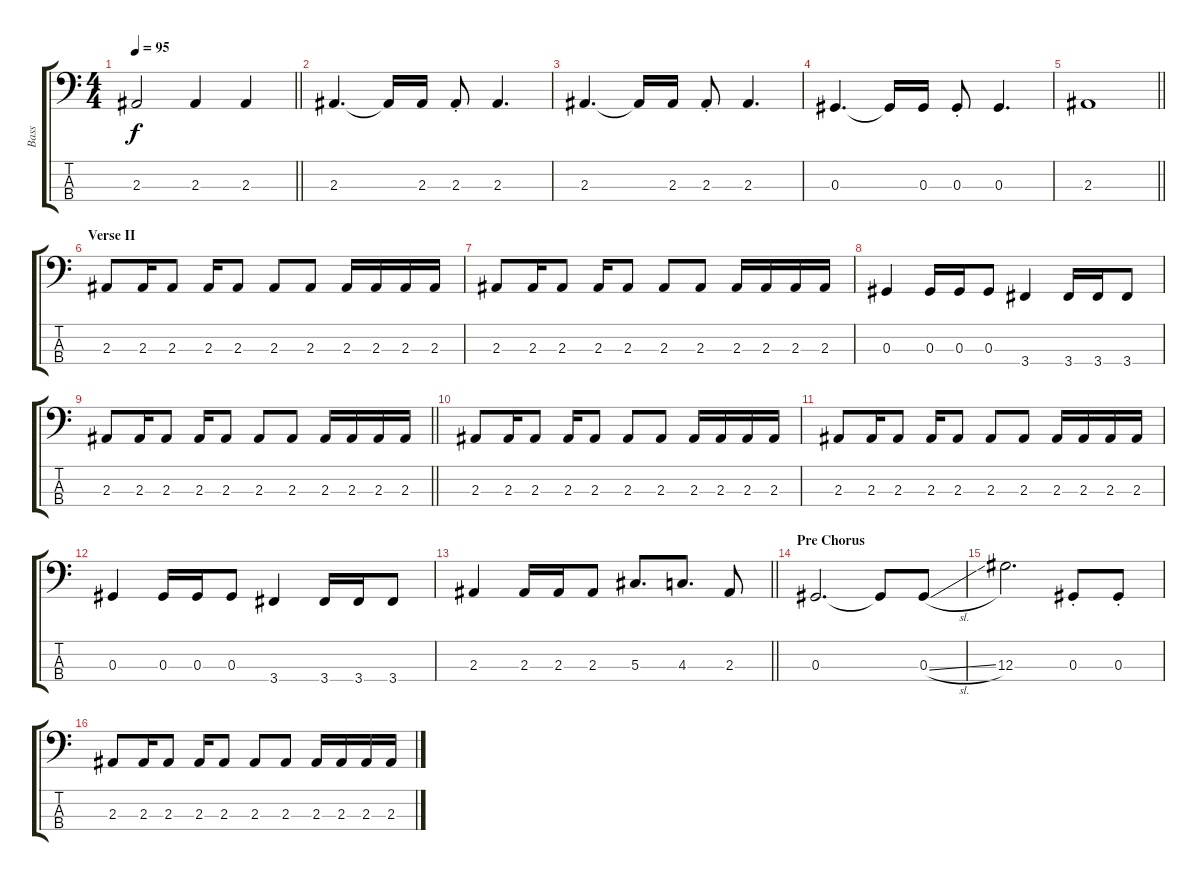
\track ("Bass" "Bass") {instrument electricbassfinger}
\staff {score tabs}
\tuning (Gb2 Db2 Ab1 Eb1) {hide}
\ts (4 4)
\tempo 95
\clef f4
\barLineRight lightlight
\ks c
2.3.2{dy f} 2.3.4 2.3.4 |
\section ("" "")
2.3.4{d} 2.3{t}.16 2.3.16 2.3{st}.8 2.3.4{d} |
2.3.4{d} 2.3{t}.16 2.3.16 2.3{st}.8 2.3.4{d} |
0.3.4{d} 0.3{t}.16 0.3.16 0.3{st}.8 0.3.4{d} |
\barLineRight lightlight
2.3.1 |
\section ("" "Verse II")
2.3.8 2.3.16 2.3.8 2.3.16 2.3.8 2.3.8 2.3.8 2.3.16 2.3.16 2.3.16 2.3.16 |
2.3.8 2.3.16 2.3.8 2.3.16 2.3.8 2.3.8 2.3.8 2.3.16 2.3.16 2.3.16 2.3.16 |
0.3.4 0.3.16 0.3.16 0.3.8 3.4.4 3.4.16 3.4.16 3.4.8 |
\barLineRight lightlight
2.3.8 2.3.16 2.3.8 2.3.16 2.3.8 2.3.8 2.3.8 2.3.16 2.3.16 2.3.16 2.3.16 |
2.3.8 2.3.16 2.3.8 2.3.16 2.3.8 2.3.8 2.3.8 2.3.16 2.3.16 2.3.16 2.3.16 |
2.3.8 2.3.16 2.3.8 2.3.16 2.3.8 2.3.8 2.3.8 2.3.16 2.3.16 2.3.16 2.3.16 |
0.3.4 0.3.16 0.3.16 0.3.8 3.4.4 3.4.16 3.4.16 3.4.8 |
\barLineRight lightlight
2.3.4 2.3.16 2.3.16 2.3.8 5.3.8{d} 4.3.8{d} 2.3.8 |
\section ("" "Pre Chorus")
0.3.2{d} 0.3{t}.8 0.3{sl}.8 |
12.3.2{d} 0.3{st}.8 0.3{st}.8 |
2.3.8 2.3.16 2.3.8 2.3.16 2.3.8 2.3.8 2.3.8 2.3.16 2.3.16 2.3.16 2.3.16
